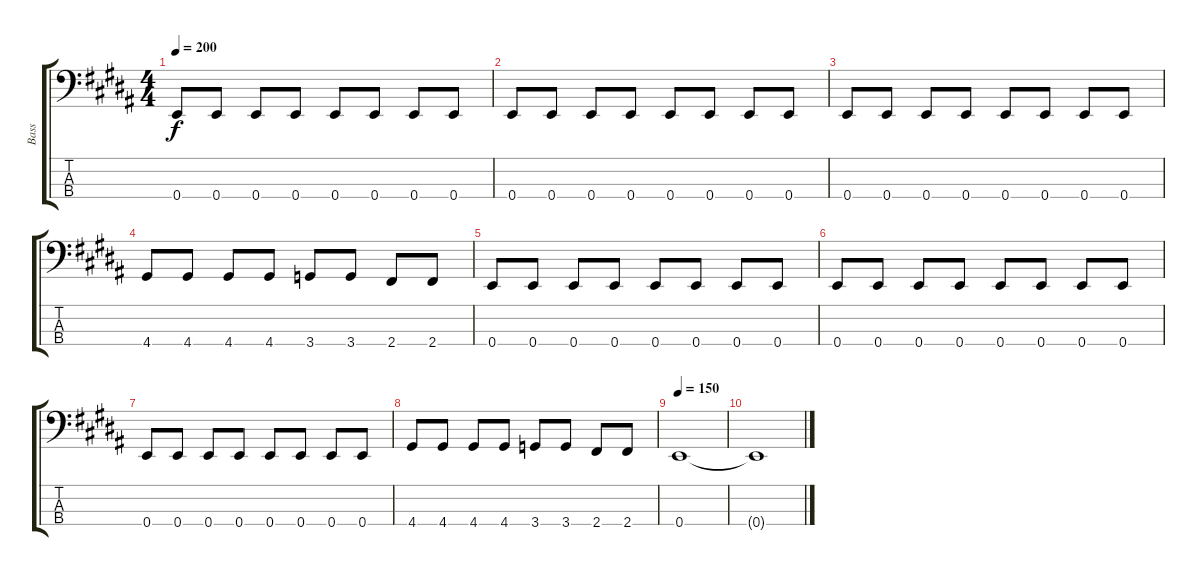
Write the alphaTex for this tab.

\track ("Bass" "Bass") {instrument electricbasspick}
\staff {score tabs}
\tuning (G2 D2 A1 E1) {hide}
\ts (4 4)
\tempo 200
\clef f4
\ks b
0.4.8{dy f} 0.4.8 0.4.8 0.4.8 0.4.8 0.4.8 0.4.8 0.4.8 |
0.4.8 0.4.8 0.4.8 0.4.8 0.4.8 0.4.8 0.4.8 0.4.8 |
0.4.8 0.4.8 0.4.8 0.4.8 0.4.8 0.4.8 0.4.8 0.4.8 |
4.4.8 4.4.8 4.4.8 4.4.8 3.4.8 3.4.8 2.4.8 2.4.8 |
0.4.8 0.4.8 0.4.8 0.4.8 0.4.8 0.4.8 0.4.8 0.4.8 |
0.4.8 0.4.8 0.4.8 0.4.8 0.4.8 0.4.8 0.4.8 0.4.8 |
0.4.8 0.4.8 0.4.8 0.4.8 0.4.8 0.4.8 0.4.8 0.4.8 |
4.4.8 4.4.8 4.4.8 4.4.8 3.4.8 3.4.8 2.4.8 2.4.8 |
\tempo 150
0.4.1 |
0.4{t}.1
